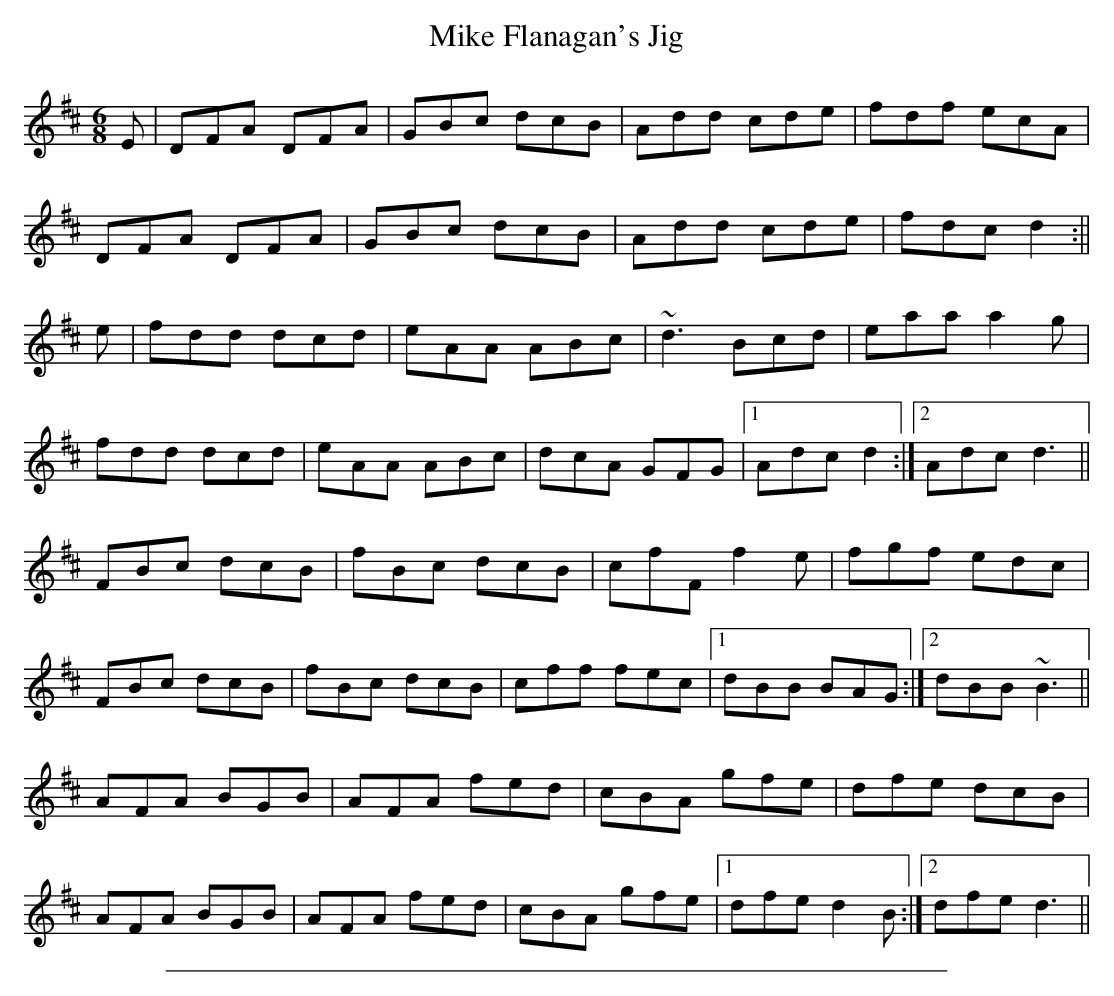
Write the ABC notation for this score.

X:1
T: Mike Flanagan's Jig
M:6/8
L:1/8
K:D
E|DFA DFA|GBc dcB|Add cde|fdf ecA|
DFA DFA|GBc dcB|Add cde|fdc d2:||
e|fdd dcd|eAA ABc|~d3 Bcd|eaa a2g|
fdd dcd|eAA ABc|dcA GFG|1 Adc d2:|2 Adc d3||
FBc dcB|fBc dcB|cfF f2e|fgf edc|
FBc dcB|fBc dcB|cff fec|1 dBB BAG:|2 dBB ~B3||
AFA BGB|AFA fed|cBA gfe|dfe dcB|
AFA BGB|AFA fed|cBA gfe|1 dfe d2B:|2 dfe d3||
